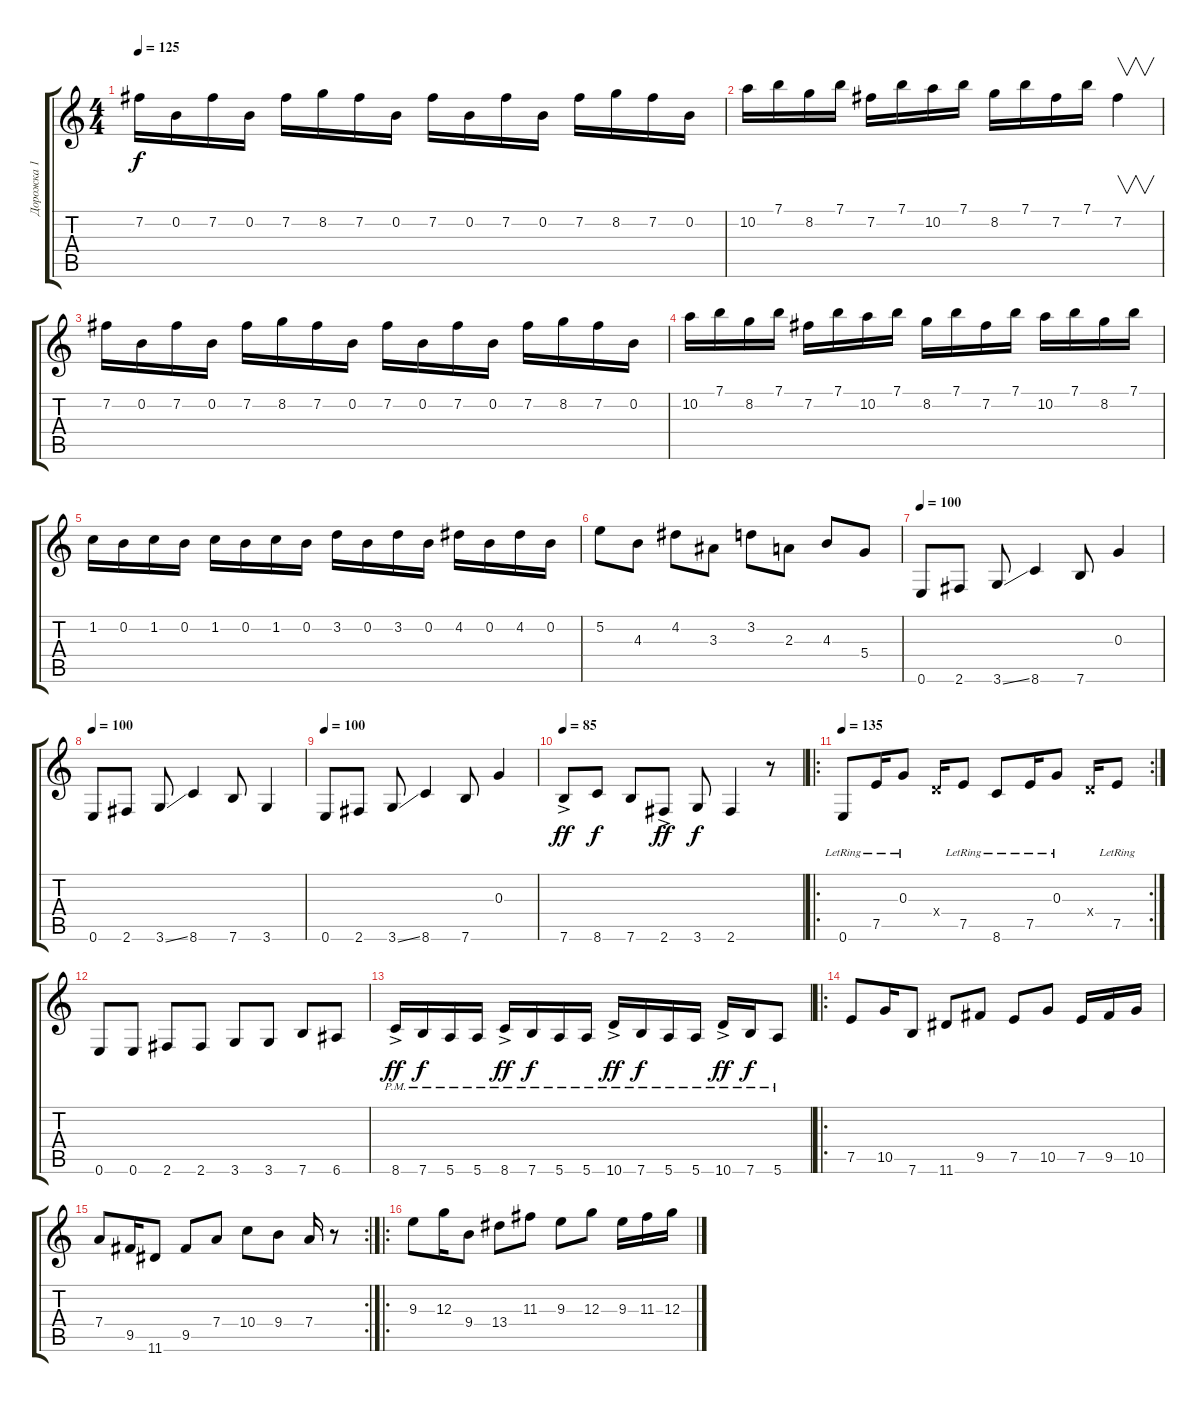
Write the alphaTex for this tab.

\track ("Дорожка 1" "Дорожка 1") {instrument acousticguitarsteel}
\staff {score tabs}
\tuning (E4 B3 G3 D3 A2 E2) {hide}
\ts (4 4)
\tempo 125
\clef g2
\ks c
7.2.16{dy f} 0.2.16 7.2.16 0.2.16 7.2.16 8.2.16 7.2.16 0.2.16 7.2.16 0.2.16 7.2.16 0.2.16 7.2.16 8.2.16 7.2.16 0.2.16 |
10.2.16 7.1.16 8.2.16 7.1.16 7.2.16 7.1.16 10.2.16 7.1.16 8.2.16 7.1.16 7.2.16 7.1.16 7.2.4{v} |
7.2.16 0.2.16 7.2.16 0.2.16 7.2.16 8.2.16 7.2.16 0.2.16 7.2.16 0.2.16 7.2.16 0.2.16 7.2.16 8.2.16 7.2.16 0.2.16 |
10.2.16 7.1.16 8.2.16 7.1.16 7.2.16 7.1.16 10.2.16 7.1.16 8.2.16 7.1.16 7.2.16 7.1.16 10.2.16 7.1.16 8.2.16 7.1.16 |
1.2.16 0.2.16 1.2.16 0.2.16 1.2.16 0.2.16 1.2.16 0.2.16 3.2.16 0.2.16 3.2.16 0.2.16 4.2.16 0.2.16 4.2.16 0.2.16 |
5.2.8 4.3.8 4.2.8 3.3.8 3.2.8 2.3.8 4.3.8 5.4.8 |
\tempo 100
0.6.8 2.6.8 3.6{ss}.8 8.6.4 7.6.8 0.3.4 |
\tempo 100
0.6.8 2.6.8 3.6{ss}.8 8.6.4 7.6.8 3.6.4 |
\tempo 100
0.6.8 2.6.8 3.6{ss}.8 8.6.4 7.6.8 0.3.4 |
\tempo 85
7.6{ac}.8{dy ff} 8.6.8{dy f} 7.6.8 2.6{ac}.8{dy ff} 3.6.8{dy f} 2.6.4 r.8 |
\ro
\rc 2
\tempo 135
0.6{lr}.8 7.5{lr}.16 0.3{lr}.8 0.4{x}.16 7.5{lr}.8 8.6{lr}.8 7.5{lr}.16 0.3{lr}.8 0.4{x}.16 7.5{lr}.8 |
0.6.8 0.6.8 2.6.8 2.6.8 3.6.8 3.6.8 7.6.8 6.6.8 |
8.6{ac pm}.16{dy ff} 7.6{pm}.16{dy f} 5.6{pm}.16 5.6{pm}.16 8.6{ac pm}.16{dy ff} 7.6{pm}.16{dy f} 5.6{pm}.16 5.6{pm}.16 10.6{ac pm}.16{dy ff} 7.6{pm}.16{dy f} 5.6{pm}.16 5.6{pm}.16 10.6{ac pm}.16{dy ff} 7.6{pm}.16{dy f} 5.6{pm}.8 |
\ro
7.5.8 10.5.16 7.6.8 11.6.8 9.5.8 7.5.8 10.5.8 7.5.16 9.5.16 10.5.16 |
\rc 2
7.4.8 9.5.16 11.6.8 9.5.8 7.4.8 10.4.8 9.4.8 7.4.16 r.8 |
\ro
9.3.8 12.3.16 9.4.8 13.4.8 11.3.8 9.3.8 12.3.8 9.3.16 11.3.16 12.3.16
